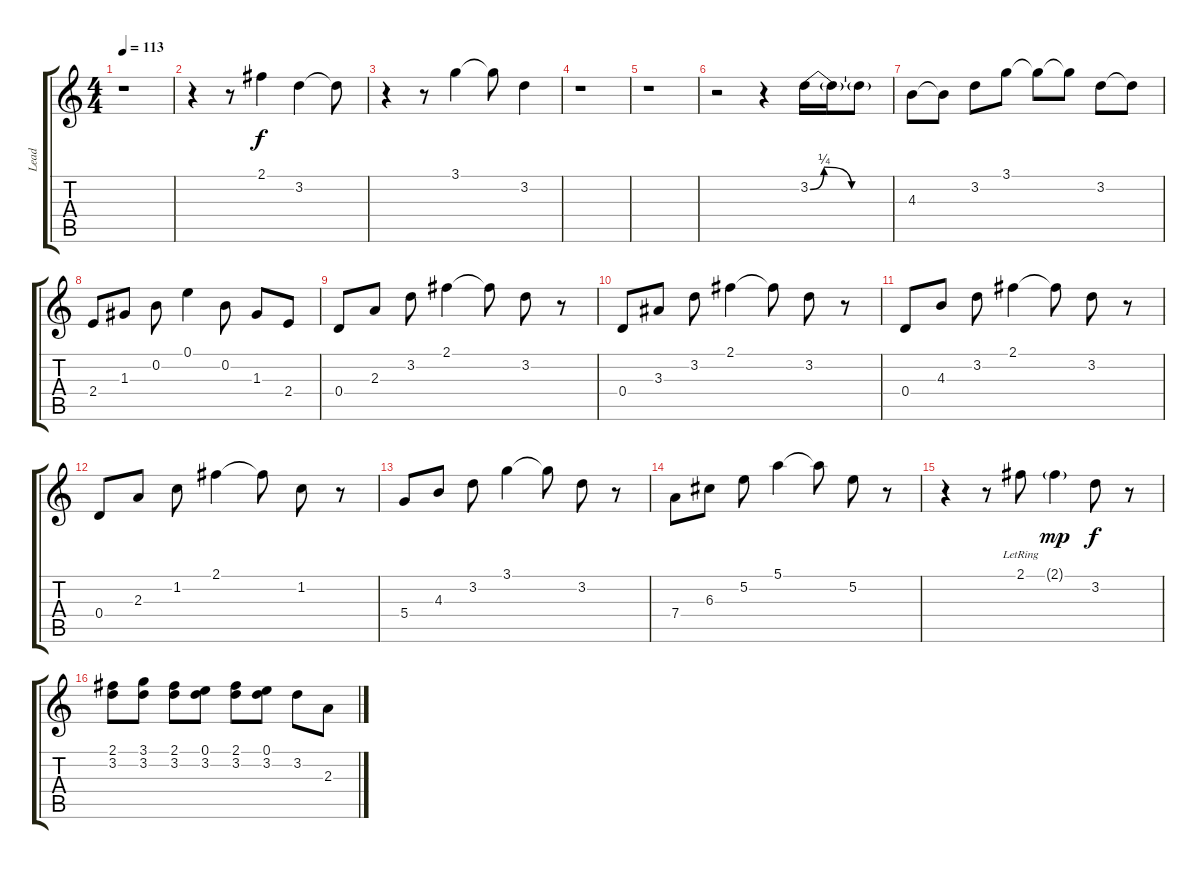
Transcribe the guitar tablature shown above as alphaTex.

\track ("Lead " "Lead ") {instrument electricguitarjazz}
\staff {score tabs}
\tuning (E4 B3 G3 D3 A2 E2) {hide}
\ts (4 4)
\tempo 113
\clef g2
\ks c
r.1{dy f} |
r.4 r.8 2.1.4 3.2.4 3.2{t}.8 |
r.4 r.8 3.1.4 3.1{t}.8 3.2.4 |
r.1 |
r.1 |
r.2 r.4 3.2{be (custom 0 0 10 1 30 0 39 0 45 0 60 0)}.16 3.2{t}.16 3.2{t}.8 |
4.3.8 4.3{t}.8 3.2.8 3.1.8 3.1{t}.8 3.1{t}.8 3.2.8 3.2{t}.8 |
2.4.8 1.3.8 0.2.8 0.1.4 0.2.8 1.3.8 2.4.8 |
0.4.8 2.3.8 3.2.8 2.1.4 2.1{t}.8 3.2.8 r.8 |
0.4.8 3.3.8 3.2.8 2.1.4 2.1{t}.8 3.2.8 r.8 |
0.4.8 4.3.8 3.2.8 2.1.4 2.1{t}.8 3.2.8 r.8 |
0.4.8 2.3.8 1.2.8 2.1.4 2.1{t}.8 1.2.8 r.8 |
5.4.8 4.3.8 3.2.8 3.1.4 3.1{t}.8 3.2.8 r.8 |
7.4.8 6.3.8 5.2.8 5.1.4 5.1{t}.8 5.2.8 r.8 |
r.4 r.8 2.1{lr}.8 2.1{g}.4{dy mp} 3.2.8{dy f} r.8 |
(2.1 3.2).8 (3.1 3.2).8 (2.1 3.2).8 (0.1 3.2).8 (2.1 3.2).8 (0.1 3.2).8 3.2.8 2.3.8
